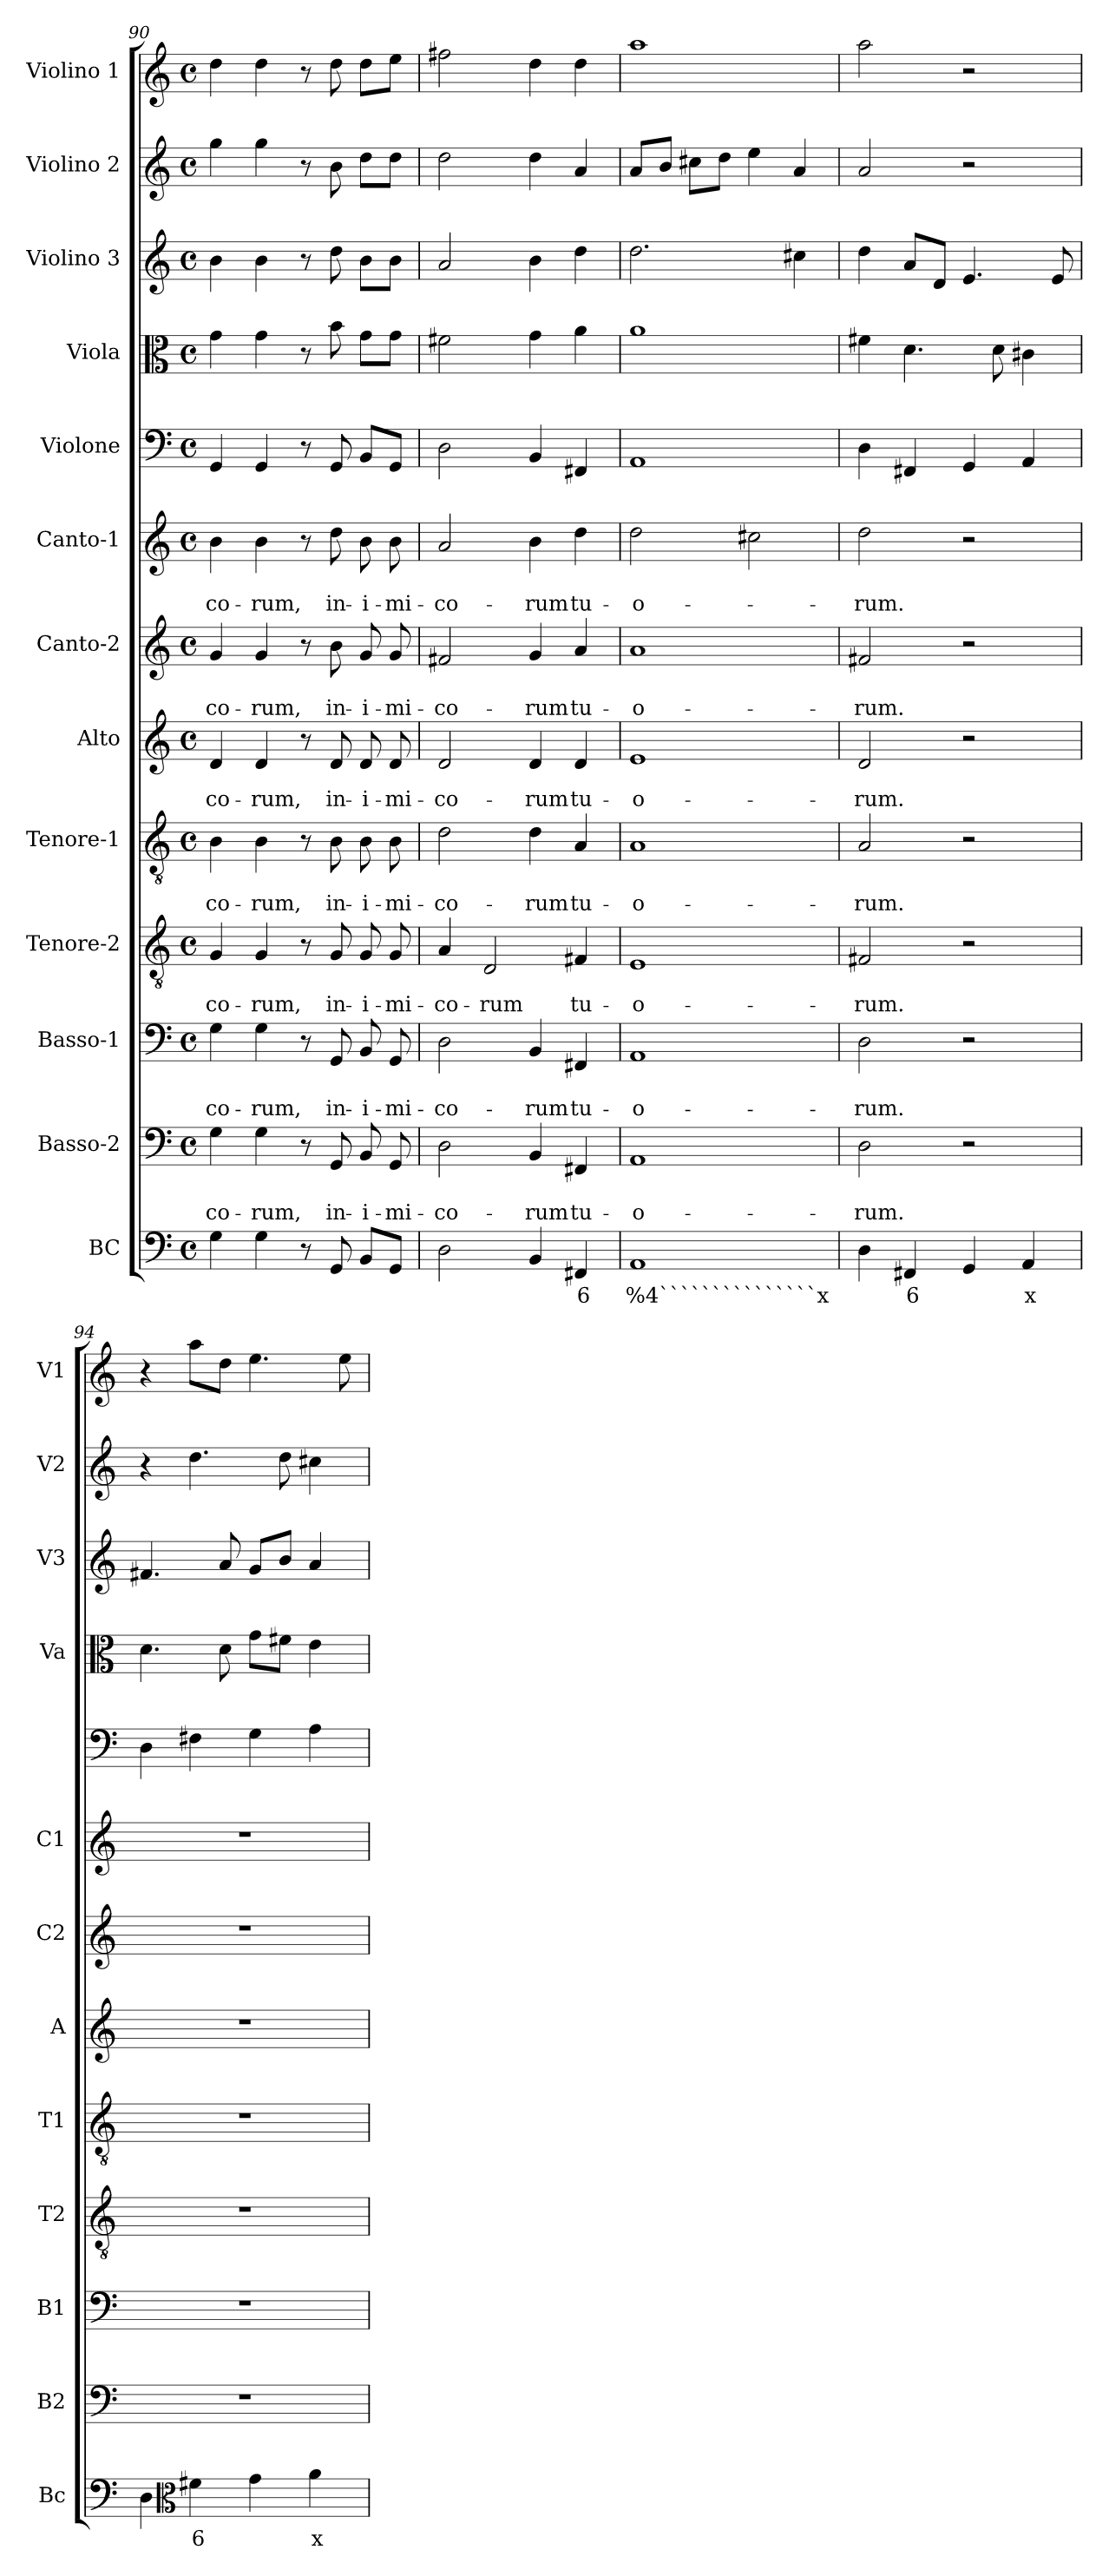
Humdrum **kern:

**kern	**text	**kern	**text	**text	**kern	**text	**text	**kern	**text	**text	**kern	**text	**text	**kern	**text	**text	**kern	**text	**text	**kern	**text	**text	**kern	**kern	**kern	**kern	**kern
*part13	*part13	*part12	*part12	*part12	*part11	*part11	*part11	*part10	*part10	*part10	*part9	*part9	*part9	*part8	*part8	*part8	*part7	*part7	*part7	*part6	*part6	*part6	*part5	*part4	*part3	*part2	*part1
*staff13	*staff13	*staff12	*staff12	*staff12	*staff11	*staff11	*staff11	*staff10	*staff10	*staff10	*staff9	*staff9	*staff9	*staff8	*staff8	*staff8	*staff7	*staff7	*staff7	*staff6	*staff6	*staff6	*staff5	*staff4	*staff3	*staff2	*staff1
*I"BC	*	*I"Basso-2	*	*	*I"Basso-1	*	*	*I"Tenore-2	*	*	*I"Tenore-1	*	*	*I"Alto	*	*	*I"Canto-2	*	*	*I"Canto-1	*	*	*I"Violone	*I"Viola	*I"Violino 3	*I"Violino 2	*I"Violino 1
*I'Bc	*	*I'B2	*	*	*I'B1	*	*	*I'T2	*	*	*I'T1	*	*	*I'A	*	*	*I'C2	*	*	*I'C1	*	*	*	*I'Va	*I'V3	*I'V2	*I'V1
!!LO:PB:g=z
*clefF4	*	*clefF4	*	*	*clefF4	*	*	*clefGv2	*	*	*clefGv2	*	*	*clefG2	*	*	*clefG2	*	*	*clefG2	*	*	*clefF4	*clefC3	*clefG2	*clefG2	*clefG2
*k[]	*	*k[]	*	*	*k[]	*	*	*k[]	*	*	*k[]	*	*	*k[]	*	*	*k[]	*	*	*k[]	*	*	*k[]	*k[]	*k[]	*k[]	*k[]
*C:	*	*C:	*	*	*C:	*	*	*C:	*	*	*C:	*	*	*C:	*	*	*C:	*	*	*C:	*	*	*C:	*C:	*C:	*C:	*C:
*M4/4	*	*M4/4	*	*	*M4/4	*	*	*M4/4	*	*	*M4/4	*	*	*M4/4	*	*	*M4/4	*	*	*M4/4	*	*	*M4/4	*M4/4	*M4/4	*M4/4	*M4/4
*met(c)	*	*met(c)	*	*	*met(c)	*	*	*met(c)	*	*	*met(c)	*	*	*met(c)	*	*	*met(c)	*	*	*met(c)	*	*	*met(c)	*met(c)	*met(c)	*met(c)	*met(c)
=90	=90	=90	=90	=90	=90	=90	=90	=90	=90	=90	=90	=90	=90	=90	=90	=90	=90	=90	=90	=90	=90	=90	=90	=90	=90	=90	=90
!	!	!	!	!LO:LY:b	!	!	!LO:LY:b	!	!	!LO:LY:b	!	!	!LO:LY:b	!	!	!LO:LY:b	!	!	!LO:LY:b	!	!	!LO:LY:b	!	!	!	!	!
4G\	.	4G\	.	-co-	4G\	.	-co-	4G/	.	-co-	4B\	.	-co-	4d/	.	-co-	4g/	.	-co-	4b\	.	-co-	4GG/	4g\	4b\	4gg\	4dd\
!	!	!	!	!LO:LY:b	!	!	!LO:LY:b	!	!	!LO:LY:b	!	!	!LO:LY:b	!	!	!LO:LY:b	!	!	!LO:LY:b	!	!	!LO:LY:b	!	!	!	!	!
4G\	.	4G\	.	-rum,	4G\	.	-rum,	4G/	.	-rum,	4B\	.	-rum,	4d/	.	-rum,	4g/	.	-rum,	4b\	.	-rum,	4GG/	4g\	4b\	4gg\	4dd\
8r	.	8r	.	.	8r	.	.	8r	.	.	8r	.	.	8r	.	.	8r	.	.	8r	.	.	8r	8r	8r	8r	8r
!	!	!	!	!LO:LY:b	!	!	!LO:LY:b	!	!	!LO:LY:b	!	!	!LO:LY:b	!	!	!LO:LY:b	!	!	!LO:LY:b	!	!	!LO:LY:b	!	!	!	!	!
8GG/	.	8GG/	.	in-	8GG/	.	in-	8G/	.	in-	8B\	.	in-	8d/	.	in-	8b\	.	in-	8dd\	.	in-	8GG/	8b\	8dd\	8b\	8dd\
!	!	!	!	!LO:LY:b	!	!	!LO:LY:b	!	!	!LO:LY:b	!	!	!LO:LY:b	!	!	!LO:LY:b	!	!	!LO:LY:b	!	!	!LO:LY:b	!	!	!	!	!
8BB/L	.	8BB/	.	-i-	8BB/	.	-i-	8G/	.	-i-	8B\	.	-i-	8d/	.	-i-	8g/	.	-i-	8b\	.	-i-	8BB/L	8g\L	8b\L	8dd\L	8dd\L
!	!	!	!	!LO:LY:b	!	!	!LO:LY:b	!	!	!LO:LY:b	!	!	!LO:LY:b	!	!	!LO:LY:b	!	!	!LO:LY:b	!	!	!LO:LY:b	!	!	!	!	!
8GG/J	.	8GG/	.	-mi-	8GG/	.	-mi-	8G/	.	-mi-	8B\	.	-mi-	8d/	.	-mi-	8g/	.	-mi-	8b\	.	-mi-	8GG/J	8g\J	8b\J	8dd\J	8ee\J
=91	=91	=91	=91	=91	=91	=91	=91	=91	=91	=91	=91	=91	=91	=91	=91	=91	=91	=91	=91	=91	=91	=91	=91	=91	=91	=91	=91
!	!	!	!	!LO:LY:b	!	!	!LO:LY:b	!	!	!LO:LY:b	!	!	!LO:LY:b	!	!	!LO:LY:b	!	!	!LO:LY:b	!	!	!LO:LY:b	!	!	!	!	!
2D\	.	2D\	.	-co-	2D\	.	-co-	4A/	.	-co-	2d\	.	-co-	2d/	.	-co-	2f#X/	.	-co-	2a/	.	-co-	2D\	2f#X\	2a/	2dd\	2ff#X\
!	!	!	!	!	!	!	!	!	!	!LO:LY:b	!	!	!	!	!	!	!	!	!	!	!	!	!	!	!	!	!
.	.	.	.	.	.	.	.	2D/	.	-rum	.	.	.	.	.	.	.	.	.	.	.	.	.	.	.	.	.
!	!	!	!	!LO:LY:b	!	!	!LO:LY:b	!	!	!	!	!	!LO:LY:b	!	!	!LO:LY:b	!	!	!LO:LY:b	!	!	!LO:LY:b	!	!	!	!	!
4BB/	.	4BB/	.	-rum	4BB/	.	-rum	.	.	.	4d\	.	-rum	4d/	.	-rum	4g/	.	-rum	4b\	.	-rum	4BB/	4g\	4b\	4dd\	4dd\
!	!LO:LY:b	!	!	!LO:LY:b	!	!	!LO:LY:b	!	!	!LO:LY:b	!	!	!LO:LY:b	!	!	!LO:LY:b	!	!	!LO:LY:b	!	!	!LO:LY:b	!	!	!	!	!
4FF#X/	6	4FF#X/	.	tu-	4FF#X/	.	tu-	4F#X/	.	tu-	4A/	.	tu-	4d/	.	tu-	4a/	.	tu-	4dd\	.	tu-	4FF#X/	4a\	4dd\	4a/	4dd\
=92	=92	=92	=92	=92	=92	=92	=92	=92	=92	=92	=92	=92	=92	=92	=92	=92	=92	=92	=92	=92	=92	=92	=92	=92	=92	=92	=92
!	!LO:LY:b	!	!	!LO:LY:b	!	!	!LO:LY:b	!	!	!LO:LY:b	!	!	!LO:LY:b	!	!	!LO:LY:b	!	!	!LO:LY:b	!	!	!LO:LY:b	!	!	!	!	!
1AA	%4```````````````x	1AA	.	-o-	1AA	.	-o-	1E	.	-o-	1A	.	-o-	1e	.	-o-	1a	.	-o-	2dd\	.	-o-	1AA	1a	2.dd\	8a/L	1aa
.	.	.	.	.	.	.	.	.	.	.	.	.	.	.	.	.	.	.	.	.	.	.	.	.	.	8b/J	.
.	.	.	.	.	.	.	.	.	.	.	.	.	.	.	.	.	.	.	.	.	.	.	.	.	.	8cc#X\L	.
.	.	.	.	.	.	.	.	.	.	.	.	.	.	.	.	.	.	.	.	.	.	.	.	.	.	8dd\J	.
.	.	.	.	.	.	.	.	.	.	.	.	.	.	.	.	.	.	.	.	2cc#X\	.	.	.	.	.	4ee\	.
.	.	.	.	.	.	.	.	.	.	.	.	.	.	.	.	.	.	.	.	.	.	.	.	.	4cc#X\	4a/	.
=93	=93	=93	=93	=93	=93	=93	=93	=93	=93	=93	=93	=93	=93	=93	=93	=93	=93	=93	=93	=93	=93	=93	=93	=93	=93	=93	=93
!	!	!	!	!LO:LY:b	!	!	!LO:LY:b	!	!	!LO:LY:b	!	!	!LO:LY:b	!	!	!LO:LY:b	!	!	!LO:LY:b	!	!	!LO:LY:b	!	!	!	!	!
4D\	.	2D\	.	-rum.	2D\	.	-rum.	2F#X/	.	-rum.	2A/	.	-rum.	2d/	.	-rum.	2f#X/	.	-rum.	2dd\	.	-rum.	4D\	4f#X\	4dd\	2a/	2aa\
!	!LO:LY:b	!	!	!	!	!	!	!	!	!	!	!	!	!	!	!	!	!	!	!	!	!	!	!	!	!	!
4FF#X/	6	.	.	.	.	.	.	.	.	.	.	.	.	.	.	.	.	.	.	.	.	.	4FF#X/	4.d\	8a/L	.	.
.	.	.	.	.	.	.	.	.	.	.	.	.	.	.	.	.	.	.	.	.	.	.	.	.	8d/J	.	.
4GG/	.	2r	.	.	2r	.	.	2r	.	.	2r	.	.	2r	.	.	2r	.	.	2r	.	.	4GG/	.	4.e/	2r	2r
.	.	.	.	.	.	.	.	.	.	.	.	.	.	.	.	.	.	.	.	.	.	.	.	8d\	.	.	.
!	!LO:LY:b	!	!	!	!	!	!	!	!	!	!	!	!	!	!	!	!	!	!	!	!	!	!	!	!	!	!
4AA/	x	.	.	.	.	.	.	.	.	.	.	.	.	.	.	.	.	.	.	.	.	.	4AA/	4c#X\	.	.	.
.	.	.	.	.	.	.	.	.	.	.	.	.	.	.	.	.	.	.	.	.	.	.	.	.	8e/	.	.
!!LO:PB:g=z
=94	=94	=94	=94	=94	=94	=94	=94	=94	=94	=94	=94	=94	=94	=94	=94	=94	=94	=94	=94	=94	=94	=94	=94	=94	=94	=94	=94
4D\	.	1r	.	.	1r	.	.	1r	.	.	1r	.	.	1r	.	.	1r	.	.	1r	.	.	4D\	4.d\	4.f#X/	4r	4r
*clefC3	*	*	*	*	*	*	*	*	*	*	*	*	*	*	*	*	*	*	*	*	*	*	*	*	*	*	*
!	!LO:LY:b	!	!	!	!	!	!	!	!	!	!	!	!	!	!	!	!	!	!	!	!	!	!	!	!	!	!
4f#X\	6	.	.	.	.	.	.	.	.	.	.	.	.	.	.	.	.	.	.	.	.	.	4F#X\	.	.	4.dd\	8aa\L
.	.	.	.	.	.	.	.	.	.	.	.	.	.	.	.	.	.	.	.	.	.	.	.	8d\	8a/	.	8dd\J
4g\	.	.	.	.	.	.	.	.	.	.	.	.	.	.	.	.	.	.	.	.	.	.	4G\	8g\L	8g/L	.	4.ee\
.	.	.	.	.	.	.	.	.	.	.	.	.	.	.	.	.	.	.	.	.	.	.	.	8f#X\J	8b/J	8dd\	.
!	!LO:LY:b	!	!	!	!	!	!	!	!	!	!	!	!	!	!	!	!	!	!	!	!	!	!	!	!	!	!
4a\	x	.	.	.	.	.	.	.	.	.	.	.	.	.	.	.	.	.	.	.	.	.	4A\	4e\	4a/	4cc#X\	.
.	.	.	.	.	.	.	.	.	.	.	.	.	.	.	.	.	.	.	.	.	.	.	.	.	.	.	8ee\
=	=	=	=	=	=	=	=	=	=	=	=	=	=	=	=	=	=	=	=	=	=	=	=	=	=	=	=
*-	*-	*-	*-	*-	*-	*-	*-	*-	*-	*-	*-	*-	*-	*-	*-	*-	*-	*-	*-	*-	*-	*-	*-	*-	*-	*-	*-
